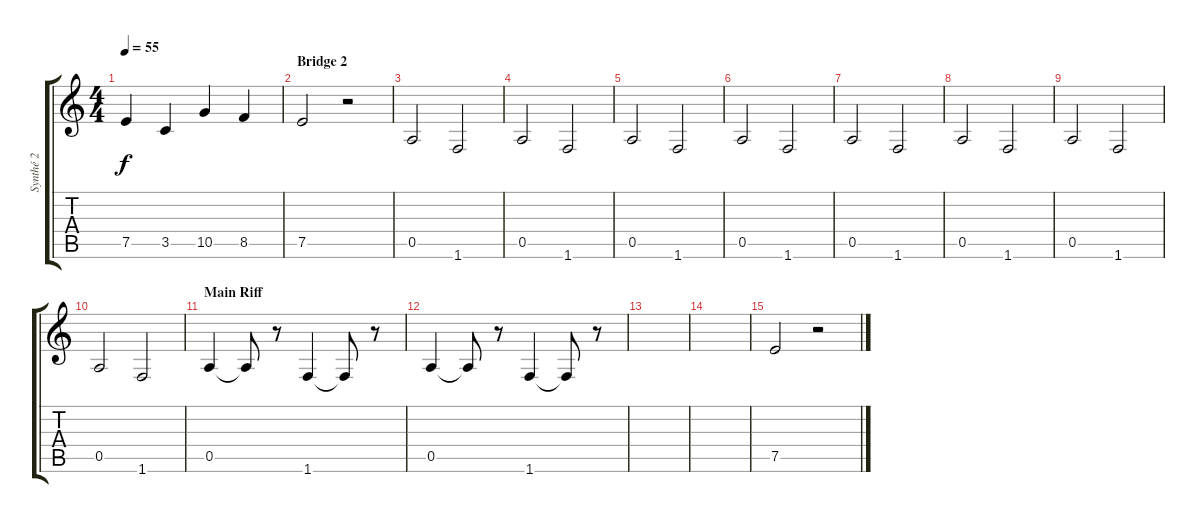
\track ("Synthé 2" "Synthé 2") {instrument contrabass}
\staff {score tabs}
\tuning (E4 B3 G3 D3 A2 E2) {hide}
\ts (4 4)
\tempo 55
\clef g2
\ks c
7.5.4{dy f} 3.5.4 10.5.4 8.5.4 |
\section ("" "Bridge 2")
7.5.2 r.2 |
0.5.2{volume 10 instrument tremolostrings} 1.6.2 |
0.5.2 1.6.2 |
0.5.2 1.6.2 |
0.5.2 1.6.2 |
0.5.2 1.6.2 |
0.5.2 1.6.2 |
0.5.2 1.6.2 |
0.5.2 1.6.2 |
\section ("" "Main Riff")
0.5.4{volume 10 instrument tremolostrings} 0.5{t}.8 r.8 1.6.4 1.6{t}.8 r.8 |
0.5.4 0.5{t}.8 r.8 1.6.4 1.6{t}.8 r.8 |
|
|
7.5.2 r.2
